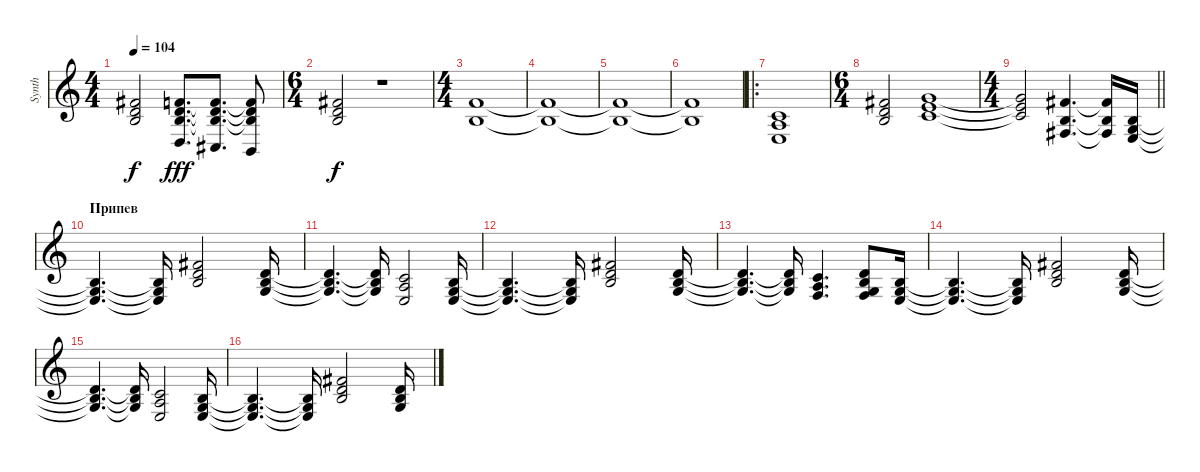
\track ("Synth" "Synth") {instrument lead6voice}
\staff {score}
\tuning (E4 B3 G3 D3 A2 E2) {hide}
\ts (4 4)
\tempo 104
\clef g2
\ks c
(2.1 3.2 4.3).2{dy f} (1.1 3.2 4.3 0.4).8{d dy fff} (1.1{t} 3.2{t} 4.3{t} 4.5).8{d} (1.1{t} 3.2{t} 4.3{t} 2.5).8 |
\ts (6 4)
(2.1 3.2 4.3).2{dy f} r.1 |
\ts (4 4)
(1.1 0.2).1 |
(1.1{t} 0.2{t}).1 |
(1.1{t} 0.2{t}).1 |
(1.1{t} 0.2{t}).1 |
\ro
(1.2 2.3 2.4).1 |
\ts (6 4)
(2.1 3.2 4.3).2 (3.1 5.2 5.3).1 |
\ts (4 4)
\barLineRight lightlight
(3.1{t} 5.2{t} 5.3{t}).2 (2.1 0.2 4.4).4{d} (2.1{t} 0.2{t} 4.4{t}).16 (0.2 0.3 2.4).16 |
\section ("" "Припев")
(0.2{t} 0.3{t} 2.4{t}).4{d} (0.2{t} 0.3{t} 2.4{t}).16 (2.1 3.2 4.3).2 (3.2 4.3 5.4).16 |
(3.2{t} 4.3{t} 5.4{t}).4{d} (3.2{t} 4.3{t} 5.4{t}).16 (1.2 2.3 2.4).2 (0.2 0.3 2.4).16 |
(0.2{t} 0.3{t} 2.4{t}).4{d} (0.2{t} 0.3{t} 2.4{t}).16 (2.1 3.2 4.3).2 (3.2 4.3 5.4).16 |
(3.2{t} 4.3{t} 5.4{t}).4{d} (3.2{t} 4.3{t} 5.4{t}).16 (1.2 2.3 3.4).4{d} (3.2 4.3 5.4 8.5).8 (0.2 0.3 2.4).16 |
(0.2{t} 0.3{t} 2.4{t}).4{d} (0.2{t} 0.3{t} 2.4{t}).16 (2.1 3.2 4.3).2 (3.2 4.3 5.4).16 |
(3.2{t} 4.3{t} 5.4{t}).4{d} (3.2{t} 4.3{t} 5.4{t}).16 (1.2 2.3 2.4).2 (0.2 0.3 2.4).16 |
(0.2{t} 0.3{t} 2.4{t}).4{d} (0.2{t} 0.3{t} 2.4{t}).16 (2.1 3.2 4.3).2 (3.2 4.3 5.4).16
